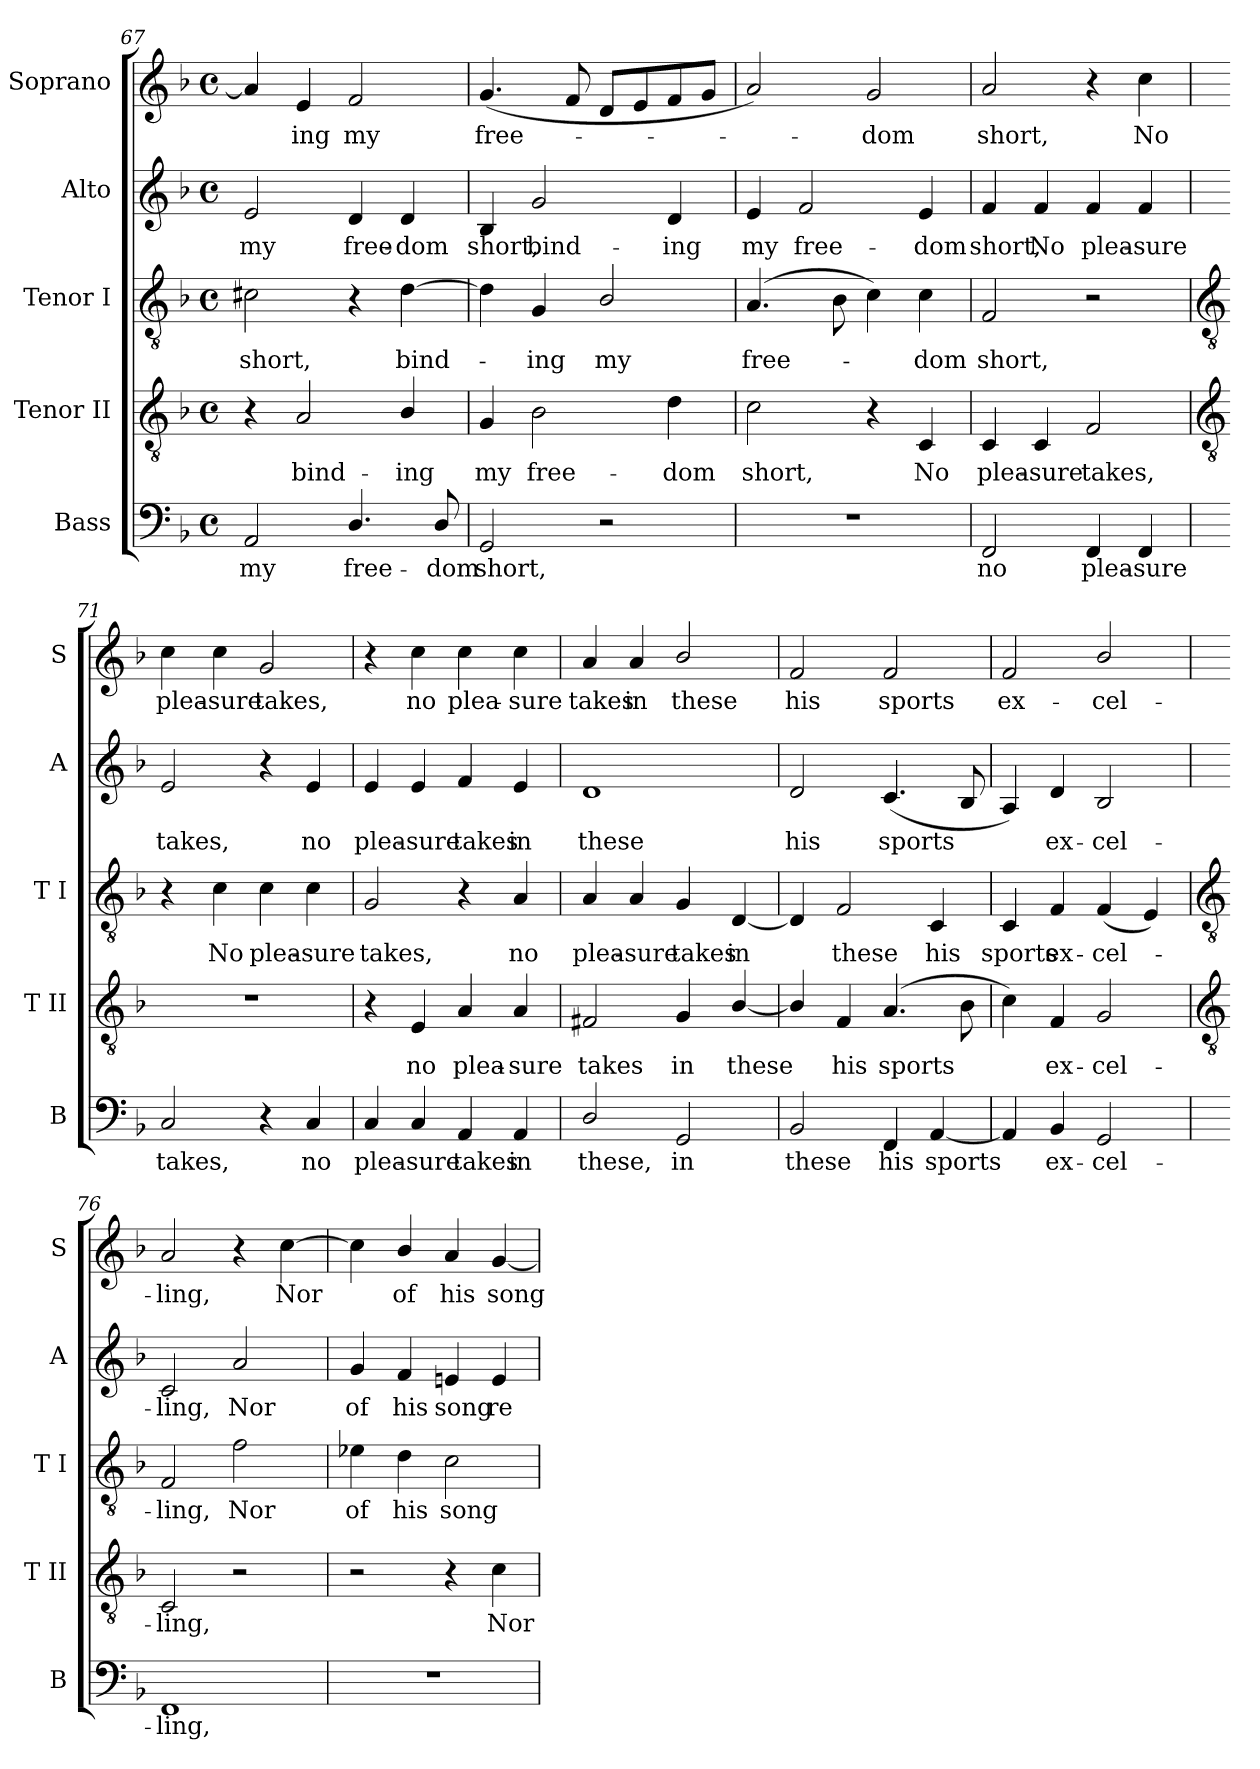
**kern	**text	**kern	**text	**kern	**text	**kern	**text	**kern	**text
*part5	*part5	*part4	*part4	*part3	*part3	*part2	*part2	*part1	*part1
*staff5	*staff5	*staff4	*staff4	*staff3	*staff3	*staff2	*staff2	*staff1	*staff1
*I"Bass	*	*I"Tenor II	*	*I"Tenor I	*	*I"Alto	*	*I"Soprano	*
*I'B	*	*I'T II	*	*I'T I	*	*I'A	*	*I'S	*
*clefF4	*	*clefGv2	*	*clefGv2	*	*clefG2	*	*clefG2	*
*k[b-]	*	*k[b-]	*	*k[b-]	*	*k[b-]	*	*k[b-]	*
*F:	*	*F:	*	*F:	*	*F:	*	*F:	*
*M4/4	*	*M4/4	*	*M4/4	*	*M4/4	*	*M4/4	*
*met(c)	*	*met(c)	*	*met(c)	*	*met(c)	*	*met(c)	*
=67	=67	=67	=67	=67	=67	=67	=67	=67	=67
!	!LO:LY:b	!	!	!	!LO:LY:b	!	!LO:LY:b	!	!
2AA	my	4r	.	2c#X	short,	2e	my	4a]	.
!	!	!	!LO:LY:b	!	!	!	!	!	!LO:LY:b
.	.	2A	bind-	.	.	.	.	4e	ing
!	!LO:LY:b	!	!	!	!	!	!LO:LY:b	!	!LO:LY:b
4.D/	free-	.	.	4r	.	4d	free-	2f	my
!	!	!	!LO:LY:b	!	!LO:LY:b	!	!LO:LY:b	!	!
.	.	4B-/	-ing	[4d	bind-	4d	-dom	.	.
!	!LO:LY:b	!	!	!	!	!	!	!	!
8D/	-dom	.	.	.	.	.	.	.	.
=68	=68	=68	=68	=68	=68	=68	=68	=68	=68
!	!LO:LY:b	!	!LO:LY:b	!	!	!	!LO:LY:b	!	!LO:LY:b
2GG	short,	4G	my	4d]	.	4B-	short,	(<4.g	free-
!	!	!	!LO:LY:b	!	!LO:LY:b	!	!LO:LY:b	!	!
.	.	2B-	free-	4G	ing	2g	bind-	.	.
.	.	.	.	.	.	.	.	8f	.
!	!	!	!	!	!LO:LY:b	!	!	!	!
2r	.	.	.	2B-/	my	.	.	8dL	.
.	.	.	.	.	.	.	.	8e	.
!	!	!	!LO:LY:b	!	!	!	!LO:LY:b	!	!
.	.	4d	-dom	.	.	4d	-ing	8f	.
.	.	.	.	.	.	.	.	8gJ	.
=69	=69	=69	=69	=69	=69	=69	=69	=69	=69
!	!	!	!LO:LY:b	!	!LO:LY:b	!	!LO:LY:b	!	!
1r	.	2c	short,	(>4.A	free-	4e	my	2a)	.
!	!	!	!	!	!	!	!LO:LY:b	!	!
.	.	.	.	.	.	2f	free-	.	.
.	.	.	.	8B-	.	.	.	.	.
!	!	!	!	!	!	!	!	!	!LO:LY:b
.	.	4r	.	4c)	.	.	.	2g	dom
!	!	!	!LO:LY:b	!	!LO:LY:b	!	!LO:LY:b	!	!
.	.	4C	No	4c	dom	4e	-dom	.	.
=70	=70	=70	=70	=70	=70	=70	=70	=70	=70
!	!LO:LY:b	!	!LO:LY:b	!	!LO:LY:b	!	!LO:LY:b	!	!LO:LY:b
2FF	no	4C	plea-	2F	short,	4f	short,	2a	short,
!	!	!	!LO:LY:b	!	!	!	!LO:LY:b	!	!
.	.	4C	-sure	.	.	4f	No	.	.
!	!LO:LY:b	!	!LO:LY:b	!	!	!	!LO:LY:b	!	!
4FF	plea-	2F	takes,	2r	.	4f	plea-	4r	.
!	!LO:LY:b	!	!	!	!	!	!LO:LY:b	!	!LO:LY:b
4FF	-sure	.	.	.	.	4f	-sure	4cc	No
!!LO:LB:g=z
=71	=71	=71	=71	=71	=71	=71	=71	=71	=71
*	*	*clefGv2	*	*clefGv2	*	*	*	*	*
!	!LO:LY:b	!	!	!	!	!	!LO:LY:b	!	!LO:LY:b
2C	takes,	1r	.	4r	.	2e	takes,	4cc	plea-
!	!	!	!	!	!LO:LY:b	!	!	!	!LO:LY:b
.	.	.	.	4c	No	.	.	4cc	-sure
!	!	!	!	!	!LO:LY:b	!	!	!	!LO:LY:b
4r	.	.	.	4c	plea-	4r	.	2g	takes,
!	!LO:LY:b	!	!	!	!LO:LY:b	!	!LO:LY:b	!	!
4C	no	.	.	4c	-sure	4e	no	.	.
=72	=72	=72	=72	=72	=72	=72	=72	=72	=72
!	!LO:LY:b	!	!	!	!LO:LY:b	!	!LO:LY:b	!	!
4C	plea-	4r	.	2G	takes,	4e	plea-	4r	.
!	!LO:LY:b	!	!LO:LY:b	!	!	!	!LO:LY:b	!	!LO:LY:b
4C	-sure	4E	no	.	.	4e	-sure	4cc	no
!	!LO:LY:b	!	!LO:LY:b	!	!	!	!LO:LY:b	!	!LO:LY:b
4AA	takes	4A	plea-	4r	.	4f	takes	4cc	plea-
!	!LO:LY:b	!	!LO:LY:b	!	!LO:LY:b	!	!LO:LY:b	!	!LO:LY:b
4AA	in	4A	-sure	4A	no	4e	in	4cc	-sure
=73	=73	=73	=73	=73	=73	=73	=73	=73	=73
!	!LO:LY:b	!	!LO:LY:b	!	!LO:LY:b	!	!LO:LY:b	!	!LO:LY:b
2D/	these,	2F#X	takes	4A	plea-	1d	these	4a	takes
!	!	!	!	!	!LO:LY:b	!	!	!	!LO:LY:b
.	.	.	.	4A	-sure	.	.	4a	in
!	!LO:LY:b	!	!LO:LY:b	!	!LO:LY:b	!	!	!	!LO:LY:b
2GG	in	4G	in	4G	takes	.	.	2b-/	these
!	!	!	!LO:LY:b	!	!LO:LY:b	!	!	!	!
.	.	[4B-/	these	[4D	in	.	.	.	.
=74	=74	=74	=74	=74	=74	=74	=74	=74	=74
!	!LO:LY:b	!	!	!	!	!	!LO:LY:b	!	!LO:LY:b
2BB-	these	4B-/]	.	4D]	.	2d	his	2f	his
!	!	!	!LO:LY:b	!	!LO:LY:b	!	!	!	!
.	.	4F	his	2F	these	.	.	.	.
!	!LO:LY:b	!	!LO:LY:b	!	!	!	!LO:LY:b	!	!LO:LY:b
4FF	his	(>4.A	sports	.	.	(<4.c	sports	2f	sports
!	!LO:LY:b	!	!	!	!LO:LY:b	!	!	!	!
[4AA	sports	.	.	4C	his	.	.	.	.
.	.	8B-	.	.	.	8B-	.	.	.
=75	=75	=75	=75	=75	=75	=75	=75	=75	=75
!	!	!	!	!	!LO:LY:b	!	!	!	!LO:LY:b
4AA]	.	4c)	.	4C	sports	4A)	.	2f	ex-
!	!LO:LY:b	!	!LO:LY:b	!	!LO:LY:b	!	!LO:LY:b	!	!
4BB-	ex-	4F	ex-	4F	ex-	4d	ex-	.	.
!	!LO:LY:b	!	!LO:LY:b	!	!LO:LY:b	!	!LO:LY:b	!	!LO:LY:b
2GG	-cel-	2G	-cel-	(<4F	-cel-	2B-	-cel-	2b-/	-cel-
.	.	.	.	4E)	.	.	.	.	.
!!LO:LB:g=z
=76	=76	=76	=76	=76	=76	=76	=76	=76	=76
*	*	*clefGv2	*	*clefGv2	*	*	*	*	*
!	!LO:LY:b	!	!LO:LY:b	!	!LO:LY:b	!	!LO:LY:b	!	!LO:LY:b
1FF	-ling,	2C	-ling,	2F	ling,	2c	-ling,	2a	-ling,
!	!	!	!	!	!LO:LY:b	!	!LO:LY:b	!	!
.	.	2r	.	2f	Nor	2a	Nor	4r	.
!	!	!	!	!	!	!	!	!	!LO:LY:b
.	.	.	.	.	.	.	.	[4cc	Nor
=77	=77	=77	=77	=77	=77	=77	=77	=77	=77
!	!	!	!	!	!LO:LY:b	!	!LO:LY:b	!	!
1r	.	2r	.	4e-X	of	4g	of	4cc]	.
!	!	!	!	!	!LO:LY:b	!	!LO:LY:b	!	!LO:LY:b
.	.	.	.	4d	his	4f	his	4b-/	of
!	!	!	!	!	!LO:LY:b	!	!LO:LY:b	!	!LO:LY:b
.	.	4r	.	2c	song	4en	song	4a	his
!	!	!	!LO:LY:b	!	!	!	!LO:LY:b	!	!LO:LY:b
.	.	4c	Nor	.	.	4e	re-	[4g	song
=	=	=	=	=	=	=	=	=	=
*-	*-	*-	*-	*-	*-	*-	*-	*-	*-
